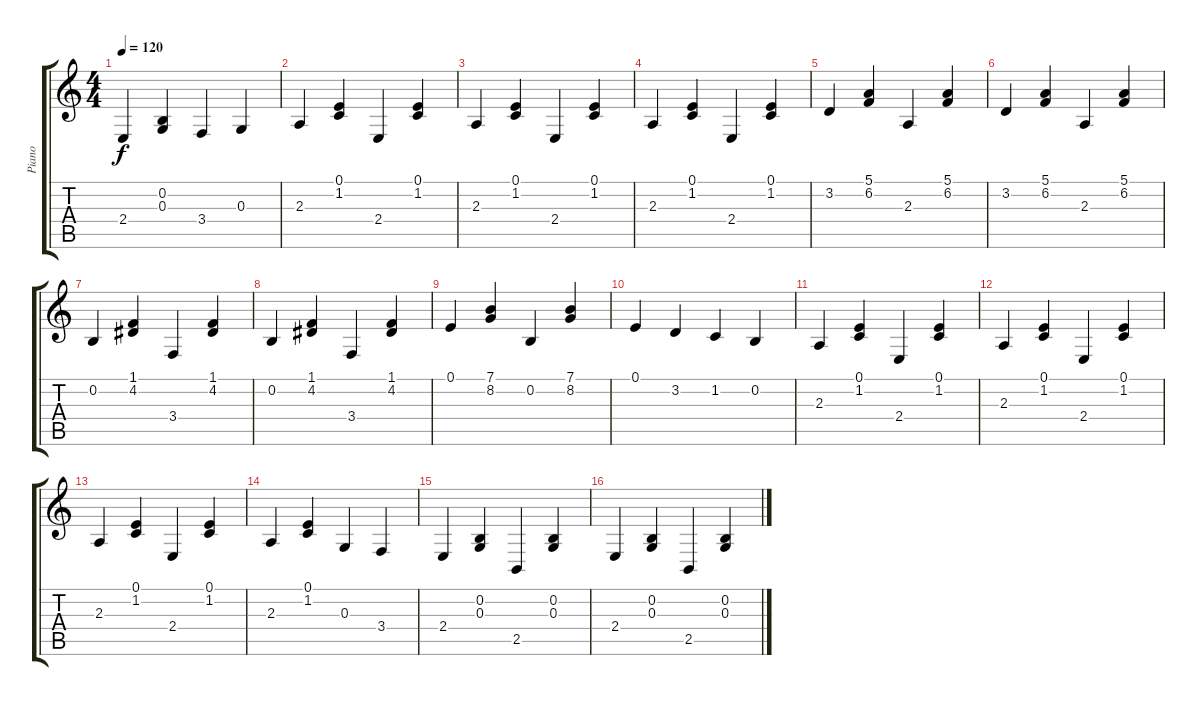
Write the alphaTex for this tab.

\track ("Piano" "Piano") {instrument brightacousticpiano}
\staff {score tabs}
\tuning (E4 B3 G3 D3 A2 E2) {hide}
\ts (4 4)
\tempo 120
\clef g2
\ks c
2.4.4{dy f} (0.2 0.3).4 3.4.4 0.3.4 |
2.3.4 (0.1 1.2).4 2.4.4 (0.1 1.2).4 |
2.3.4 (0.1 1.2).4 2.4.4 (0.1 1.2).4 |
2.3.4 (0.1 1.2).4 2.4.4 (0.1 1.2).4 |
3.2.4 (5.1 6.2).4 2.3.4 (5.1 6.2).4 |
3.2.4 (5.1 6.2).4 2.3.4 (5.1 6.2).4 |
0.2.4 (1.1 4.2).4 3.4.4 (1.1 4.2).4 |
0.2.4 (1.1 4.2).4 3.4.4 (1.1 4.2).4 |
0.1.4 (7.1 8.2).4 0.2.4 (7.1 8.2).4 |
0.1.4 3.2.4 1.2.4 0.2.4 |
2.3.4 (0.1 1.2).4 2.4.4 (0.1 1.2).4 |
2.3.4 (0.1 1.2).4 2.4.4 (0.1 1.2).4 |
2.3.4 (0.1 1.2).4 2.4.4 (0.1 1.2).4 |
2.3.4 (0.1 1.2).4 0.3.4 3.4.4 |
2.4.4 (0.2 0.3).4 2.5.4 (0.2 0.3).4 |
2.4.4 (0.2 0.3).4 2.5.4 (0.2 0.3).4
